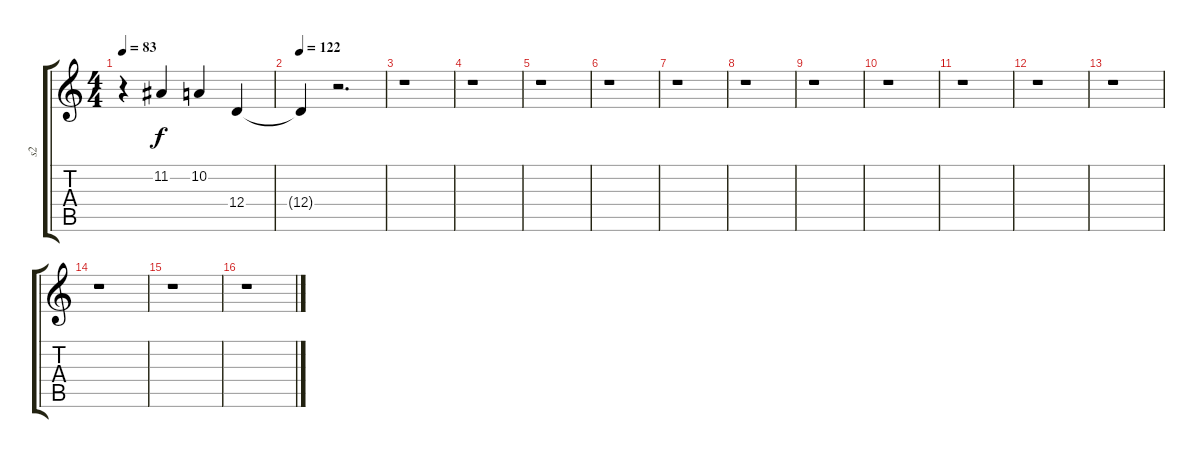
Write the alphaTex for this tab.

\track ("s2" "s2") {instrument fx2soundtrack}
\staff {score tabs}
\tuning (E4 B3 G3 D3 A2 E2) {hide}
\ts (4 4)
\tempo 83
\clef g2
\ks c
r.4{dy f} 11.2.4 10.2.4 12.4.4 |
\tempo 122
12.4{t}.4 r.2{d} |
r.1 |
r.1 |
r.1 |
r.1 |
r.1 |
r.1 |
r.1 |
r.1 |
r.1 |
r.1 |
r.1 |
r.1 |
r.1 |
r.1
